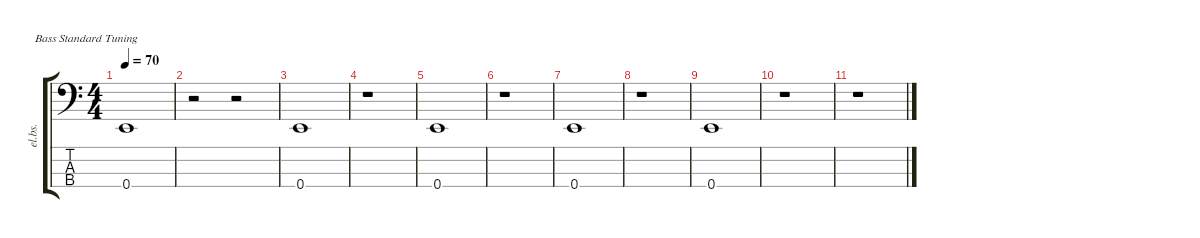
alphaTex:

\defaultSystemsLayout 4
\hideDynamics
\bracketExtendMode groupsimilarinstruments
\otherSystemsTrackNameOrientation horizontal
\track ("Bass" "el.bs.") {defaultSystemsLayout 8 instrument electricbassfinger}
\staff {score tabs}
\tuning (G2 D2 A1 E1)
\ts (4 4)
\tempo 70
\clef f4
\ks c
0.4.1{dy fff beam Up} |
r.2{beam Down} r.2{beam Down} |
0.4.1{beam Up} |
r.1{beam Down} |
0.4.1{beam Up} |
r.1{beam Down} |
0.4.1{beam Up} |
r.1{beam Down} |
0.4.1{beam Up} |
r.1{beam Down} |
r.1{beam Down}
